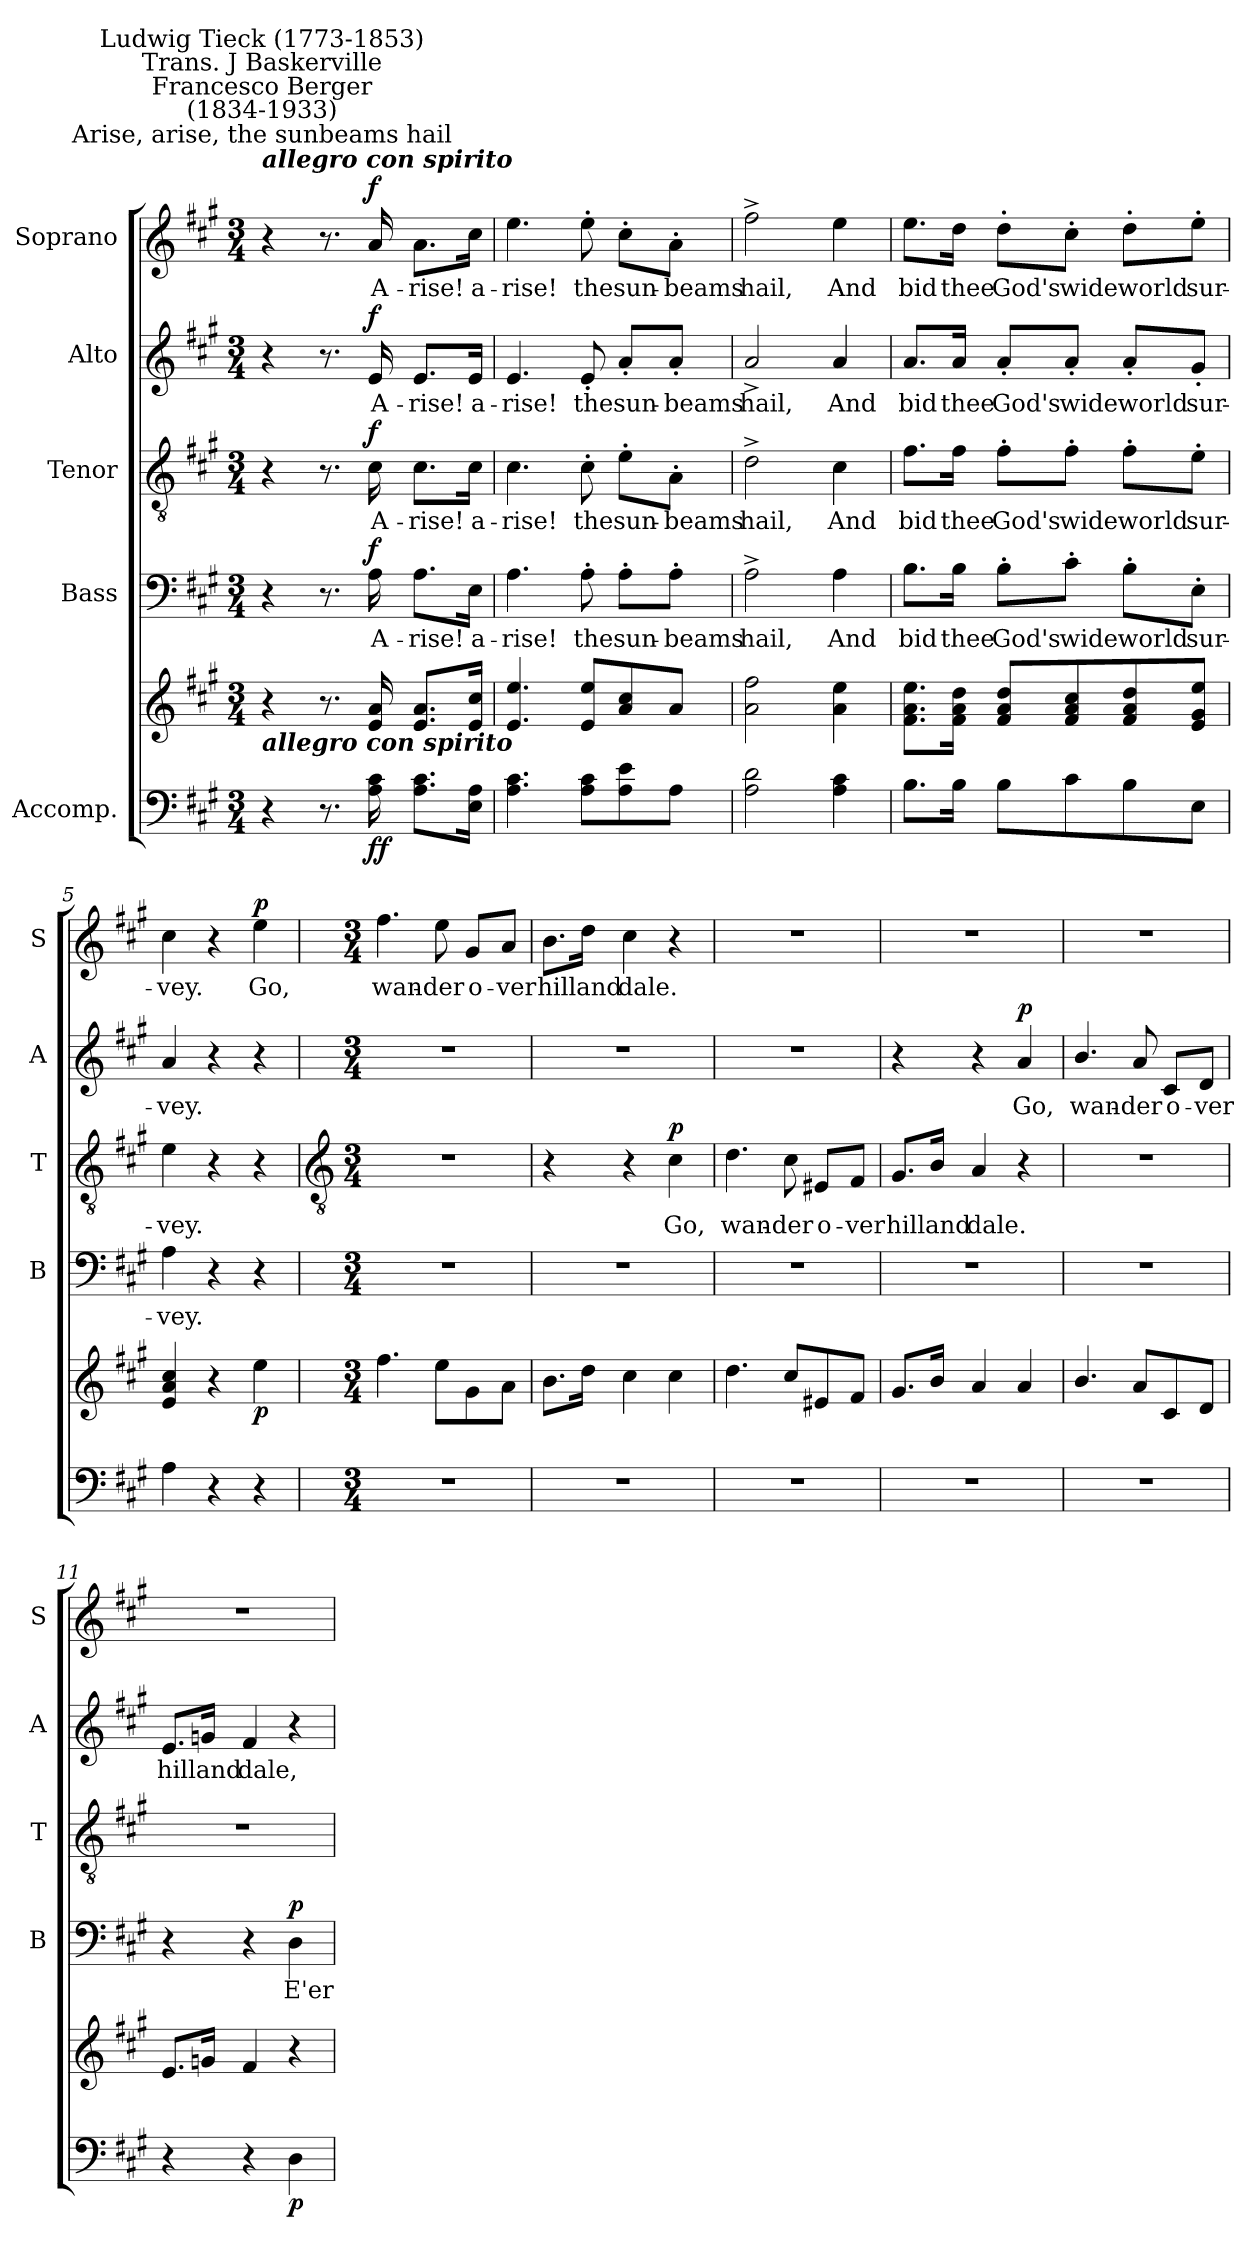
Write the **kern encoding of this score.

**kern	**kern	**dynam	**kern	**text	**dynam	**kern	**text	**dynam	**kern	**text	**dynam	**kern	**text	**dynam
*part5	*part5	*part5	*part4	*part4	*part4	*part3	*part3	*part3	*part2	*part2	*part2	*part1	*part1	*part1
*staff6	*staff5	*staff5/6	*staff4	*staff4	*staff4	*staff3	*staff3	*staff3	*staff2	*staff2	*staff2	*staff1	*staff1	*staff1
*I"Accomp.	*	*	*I"Bass	*	*	*I"Tenor	*	*	*I"Alto	*	*	*I"Soprano	*	*
*	*	*	*I'B	*	*	*I'T	*	*	*I'A	*	*	*I'S	*	*
*clefF4	*clefG2	*	*clefF4	*	*	*clefGv2	*	*	*clefG2	*	*	*clefG2	*	*
*k[f#c#g#]	*k[f#c#g#]	*	*k[f#c#g#]	*	*	*k[f#c#g#]	*	*	*k[f#c#g#]	*	*	*k[f#c#g#]	*	*
*A:	*A:	*	*A:	*	*	*A:	*	*	*A:	*	*	*A:	*	*
*M3/4	*M3/4	*	*M3/4	*	*	*M3/4	*	*	*M3/4	*	*	*M3/4	*	*
=1	=1	=1	=1	=1	=1	=1	=1	=1	=1	=1	=1	=1	=1	=1
!	!	!	!	!	!	!	!	!	!	!	!	!LO:TX:a:Bi:t=allegro con spirito	!	!
!	!	!	!	!	!	!	!	!	!	!	!	!LO:TX:a:cj:t=Arise, arise, the sunbeams hail	!	!
!	!	!	!	!	!	!	!	!	!	!	!	!LO:TX:a:cj:t=Francesco Berger\n(1834-1933)	!	!
!	!	!	!	!	!	!	!	!	!	!	!	!LO:TX:a:cj:t=Ludwig Tieck (1773-1853)\nTrans. J Baskerville	!	!
!	!LO:TX:b:Bi:t=allegro con spirito	!	!	!	!	!	!	!	!	!	!	!	!	!
4r	4r	.	4r	.	.	4r	.	.	4r	.	.	4r	.	.
8.r	8.r	.	8.r	.	.	8.r	.	.	8.r	.	.	8.r	.	.
!	!	!LO:DY:b=2	!	!LO:LY:b	!	!	!LO:LY:b	!	!	!LO:LY:b	!	!	!LO:LY:b	!
!	!	!LO:DY:n=1:b	!	!	!LO:DY:b	!	!	!LO:DY:b	!	!	!LO:DY:b	!	!	!LO:DY:b
16A 16c#	16e 16a	f f	16A	A-	f	16c#	A-	f	16e	A-	f	16a	A-	f
!	!	!	!	!LO:LY:b	!	!	!LO:LY:b	!	!	!LO:LY:b	!	!	!LO:LY:b	!
8.A 8.c#L	8.e 8.aL	.	8.A\L	-rise!	.	8.c#\L	-rise!	.	8.e/L	-rise!	.	8.a\L	-rise!	.
!	!	!	!	!LO:LY:b	!	!	!LO:LY:b	!	!	!LO:LY:b	!	!	!LO:LY:b	!
16E 16AJ	16e 16cc#J	.	16E\Jk	a-	.	16c#\Jk	a-	.	16e/Jk	a-	.	16cc#\Jk	a-	.
=2	=2	=2	=2	=2	=2	=2	=2	=2	=2	=2	=2	=2	=2	=2
!	!	!	!	!LO:LY:b	!	!	!LO:LY:b	!	!	!LO:LY:b	!	!	!LO:LY:b	!
4.A 4.c#	4.e 4.ee	.	4.A	-rise!	.	4.c#	-rise!	.	4.e	-rise!	.	4.ee	-rise!	.
!	!	!	!	!LO:LY:b	!	!	!LO:LY:b	!	!	!LO:LY:b	!	!	!LO:LY:b	!
8A 8c#L	8e 8eeL	.	8A'	the	.	8c#'	the	.	8e'	the	.	8ee'	the	.
!	!	!	!	!LO:LY:b	!	!	!LO:LY:b	!	!	!LO:LY:b	!	!	!LO:LY:b	!
8A 8e	8a 8cc#	.	8A'\L	sun-	.	8e'\L	sun-	.	8a'/L	sun-	.	8cc#'\L	sun-	.
!	!	!	!	!LO:LY:b	!	!	!LO:LY:b	!	!	!LO:LY:b	!	!	!LO:LY:b	!
8AJ	8aJ	.	8A'\J	-beams	.	8A'\J	-beams	.	8a'/J	-beams	.	8a'\J	-beams	.
=3	=3	=3	=3	=3	=3	=3	=3	=3	=3	=3	=3	=3	=3	=3
!	!	!	!	!LO:LY:b	!	!	!LO:LY:b	!	!	!LO:LY:b	!	!	!LO:LY:b	!
2A 2d	2a 2ff#	.	2A^	hail,	.	2d^	hail,	.	2a^	hail,	.	2ff#^	hail,	.
!	!	!	!	!LO:LY:b	!	!	!LO:LY:b	!	!	!LO:LY:b	!	!	!LO:LY:b	!
4A 4c#	4a 4ee	.	4A	And	.	4c#	And	.	4a	And	.	4ee	And	.
=4	=4	=4	=4	=4	=4	=4	=4	=4	=4	=4	=4	=4	=4	=4
!	!	!	!	!LO:LY:b	!	!	!LO:LY:b	!	!	!LO:LY:b	!	!	!LO:LY:b	!
8.BL	8.f# 8.a 8.eeL	.	8.B\L	bid	.	8.f#\L	bid	.	8.a/L	bid	.	8.ee\L	bid	.
!	!	!	!	!LO:LY:b	!	!	!LO:LY:b	!	!	!LO:LY:b	!	!	!LO:LY:b	!
16BJ	16f# 16a 16ddJ	.	16B\Jk	thee	.	16f#\Jk	thee	.	16a/Jk	thee	.	16dd\Jk	thee	.
!	!	!	!	!LO:LY:b	!	!	!LO:LY:b	!	!	!LO:LY:b	!	!	!LO:LY:b	!
8BL	8f# 8a 8ddL	.	8B'\L	God's	.	8f#'\L	God's	.	8a'/L	God's	.	8dd'\L	God's	.
!	!	!	!	!LO:LY:b	!	!	!LO:LY:b	!	!	!LO:LY:b	!	!	!LO:LY:b	!
8c#	8f# 8a 8cc#	.	8c#'\J	wide	.	8f#'\J	wide	.	8a'/J	wide	.	8cc#'\J	wide	.
!	!	!	!	!LO:LY:b	!	!	!LO:LY:b	!	!	!LO:LY:b	!	!	!LO:LY:b	!
8B	8f# 8a 8dd	.	8B'\L	world	.	8f#'\L	world	.	8a'/L	world	.	8dd'\L	world	.
!	!	!	!	!LO:LY:b	!	!	!LO:LY:b	!	!	!LO:LY:b	!	!	!LO:LY:b	!
8EJ	8e 8g# 8eeJ	.	8E'\J	sur-	.	8e'\J	sur-	.	8g#'/J	sur-	.	8ee'\J	sur-	.
=5	=5	=5	=5	=5	=5	=5	=5	=5	=5	=5	=5	=5	=5	=5
!	!	!	!	!LO:LY:b	!	!	!LO:LY:b	!	!	!LO:LY:b	!	!	!LO:LY:b	!
4A	4e 4a 4cc#	.	4A	-vey.	.	4e	-vey.	.	4a	-vey.	.	4cc#	-vey.	.
4r	4r	.	4r	.	.	4r	.	.	4r	.	.	4r	.	.
!	!	!LO:DY:b	!	!	!	!	!	!	!	!	!	!	!LO:LY:b	!LO:DY:b
4r	4ee	p	4r	.	.	4r	.	.	4r	.	.	4ee	Go,	p
!!LO:LB:g=z
=6	=6	=6	=6	=6	=6	=6	=6	=6	=6	=6	=6	=6	=6	=6
*	*	*	*	*	*	*clefGv2	*	*	*	*	*	*	*	*
*M3/4	*M3/4	*	*M3/4	*	*	*M3/4	*	*	*M3/4	*	*	*M3/4	*	*
!LO:N:vis=1	!	!	!LO:N:vis=1	!	!	!LO:N:vis=1	!	!	!LO:N:vis=1	!	!	!	!LO:LY:b	!
2.r	4.ff#	.	2.r	.	.	2.r	.	.	2.r	.	.	4.ff#	wan-	.
!	!	!	!	!	!	!	!	!	!	!	!	!	!LO:LY:b	!
.	8eeL	.	.	.	.	.	.	.	.	.	.	8ee	-der	.
!	!	!	!	!	!	!	!	!	!	!	!	!	!LO:LY:b	!
.	8g#	.	.	.	.	.	.	.	.	.	.	8g#/L	o-	.
!	!	!	!	!	!	!	!	!	!	!	!	!	!LO:LY:b	!
.	8aJ	.	.	.	.	.	.	.	.	.	.	8a/J	-ver	.
=7	=7	=7	=7	=7	=7	=7	=7	=7	=7	=7	=7	=7	=7	=7
!LO:N:vis=1	!	!	!LO:N:vis=1	!	!	!	!	!	!LO:N:vis=1	!	!	!	!LO:LY:b	!
2.r	8.bL	.	2.r	.	.	4r	.	.	2.r	.	.	8.b\L	hill	.
!	!	!	!	!	!	!	!	!	!	!	!	!	!LO:LY:b	!
.	16ddJ	.	.	.	.	.	.	.	.	.	.	16dd\Jk	and	.
!	!	!	!	!	!	!	!	!	!	!	!	!	!LO:LY:b	!
.	4cc#	.	.	.	.	4r	.	.	.	.	.	4cc#	dale.	.
!	!	!	!	!	!	!	!LO:LY:b	!LO:DY:b	!	!	!	!	!	!
.	4cc#	.	.	.	.	4c#	Go,	p	.	.	.	4r	.	.
=8	=8	=8	=8	=8	=8	=8	=8	=8	=8	=8	=8	=8	=8	=8
!LO:N:vis=1	!	!	!LO:N:vis=1	!	!	!	!LO:LY:b	!	!LO:N:vis=1	!	!	!LO:N:vis=1	!	!
2.r	4.dd	.	2.r	.	.	4.d	wan-	.	2.r	.	.	2.r	.	.
!	!	!	!	!	!	!	!LO:LY:b	!	!	!	!	!	!	!
.	8cc#L	.	.	.	.	8c#	-der	.	.	.	.	.	.	.
!	!	!	!	!	!	!	!LO:LY:b	!	!	!	!	!	!	!
.	8e#X	.	.	.	.	8E#X/L	o-	.	.	.	.	.	.	.
!	!	!	!	!	!	!	!LO:LY:b	!	!	!	!	!	!	!
.	8f#J	.	.	.	.	8F#/J	-ver	.	.	.	.	.	.	.
=9	=9	=9	=9	=9	=9	=9	=9	=9	=9	=9	=9	=9	=9	=9
!LO:N:vis=1	!	!	!LO:N:vis=1	!	!	!	!LO:LY:b	!	!	!	!	!LO:N:vis=1	!	!
2.r	8.g#L	.	2.r	.	.	8.G#/L	hill	.	4r	.	.	2.r	.	.
!	!	!	!	!	!	!	!LO:LY:b	!	!	!	!	!	!	!
.	16bJ	.	.	.	.	16B/Jk	and	.	.	.	.	.	.	.
!	!	!	!	!	!	!	!LO:LY:b	!	!	!	!	!	!	!
.	4a	.	.	.	.	4A	dale.	.	4r	.	.	.	.	.
!	!	!	!	!	!	!	!	!	!	!LO:LY:b	!LO:DY:b	!	!	!
.	4a	.	.	.	.	4r	.	.	4a	Go,	p	.	.	.
=10	=10	=10	=10	=10	=10	=10	=10	=10	=10	=10	=10	=10	=10	=10
!LO:N:vis=1	!	!	!LO:N:vis=1	!	!	!LO:N:vis=1	!	!	!	!LO:LY:b	!	!LO:N:vis=1	!	!
2.r	4.b/	.	2.r	.	.	2.r	.	.	4.b/	wan-	.	2.r	.	.
!	!	!	!	!	!	!	!	!	!	!LO:LY:b	!	!	!	!
.	8aL	.	.	.	.	.	.	.	8a	-der	.	.	.	.
!	!	!	!	!	!	!	!	!	!	!LO:LY:b	!	!	!	!
.	8c#	.	.	.	.	.	.	.	8c#/L	o-	.	.	.	.
!	!	!	!	!	!	!	!	!	!	!LO:LY:b	!	!	!	!
.	8dJ	.	.	.	.	.	.	.	8d/J	-ver	.	.	.	.
=11	=11	=11	=11	=11	=11	=11	=11	=11	=11	=11	=11	=11	=11	=11
!	!	!	!	!	!	!LO:N:vis=1	!	!	!	!LO:LY:b	!	!LO:N:vis=1	!	!
4r	8.eL	.	4r	.	.	2.r	.	.	8.e/L	hill	.	2.r	.	.
!	!	!	!	!	!	!	!	!	!	!LO:LY:b	!	!	!	!
.	16gnJ	.	.	.	.	.	.	.	16gn/Jk	and	.	.	.	.
!	!	!	!	!	!	!	!	!	!	!LO:LY:b	!	!	!	!
4r	4f#	.	4r	.	.	.	.	.	4f#	dale,	.	.	.	.
!	!	!LO:DY:b=2	!	!LO:LY:b	!LO:DY:b	!	!	!	!	!	!	!	!	!
4D	4r	p	4D	E'er	p	.	.	.	4r	.	.	.	.	.
=	=	=	=	=	=	=	=	=	=	=	=	=	=	=
*-	*-	*-	*-	*-	*-	*-	*-	*-	*-	*-	*-	*-	*-	*-
